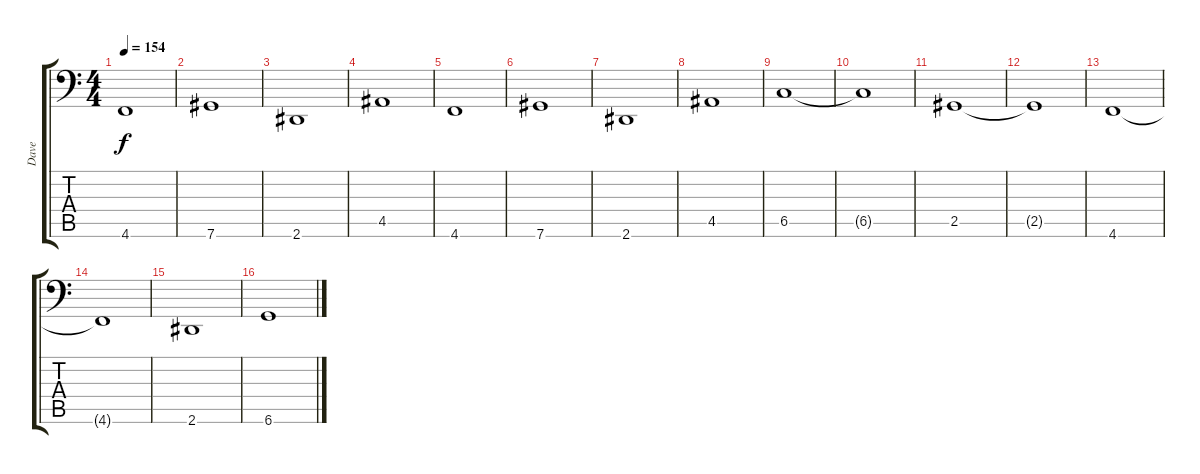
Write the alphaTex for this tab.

\track ("Dave" "Dave") {instrument electricbasspick}
\staff {score tabs}
\tuning (Db3 Ab2 E2 B1 Gb1 Db1) {hide}
\ts (4 4)
\tempo 154
\clef f4
\ks c
4.6.1{dy f instrument electricbasspick} |
7.6.1 |
2.6.1 |
4.5.1 |
4.6.1 |
7.6.1 |
2.6.1 |
4.5.1 |
6.5.1 |
6.5{t}.1 |
2.5.1 |
2.5{t}.1 |
4.6.1 |
4.6{t}.1 |
2.6.1 |
6.6.1
